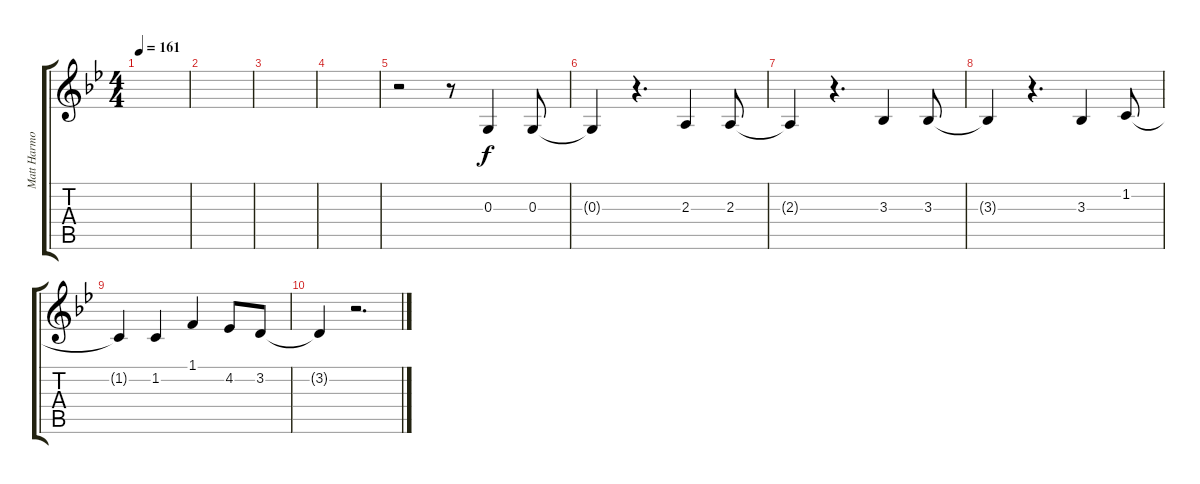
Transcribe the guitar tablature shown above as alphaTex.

\track ("Matt Harmonies" "Matt Harmo") {instrument brightacousticpiano}
\staff {score tabs}
\tuning (E4 B3 G3 D3 A2 E2) {hide}
\ts (4 4)
\tempo 161
\clef g2
\ks bb
|
|
|
|
r.2 r.8 0.3.4 0.3.8 |
0.3{t}.4 r.4{d} 2.3.4 2.3.8 |
2.3{t}.4 r.4{d} 3.3.4 3.3.8 |
3.3{t}.4 r.4{d} 3.3.4 1.2.8 |
1.2{t}.4 1.2.4 1.1.4 4.2.8 3.2.8 |
3.2{t}.4 r.2{d}
